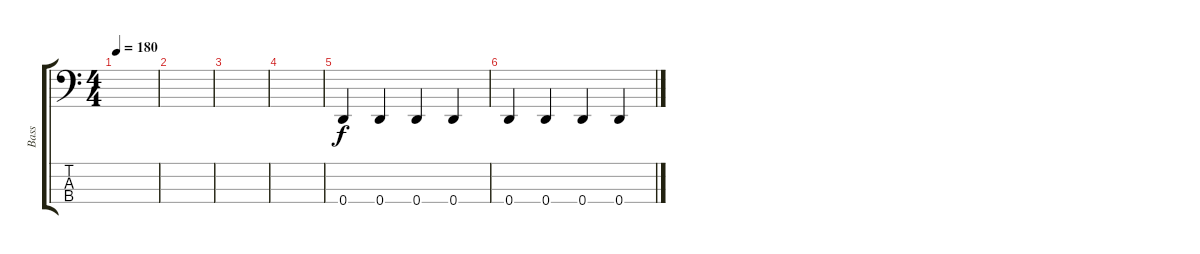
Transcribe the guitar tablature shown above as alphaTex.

\track ("Bass" "Bass") {instrument electricbasspick}
\staff {score tabs}
\tuning (G2 D2 A1 D1) {hide}
\ts (4 4)
\tempo 180
\clef f4
\ks c
|
|
|
|
0.4.4 0.4.4 0.4.4 0.4.4 |
0.4.4 0.4.4 0.4.4 0.4.4
